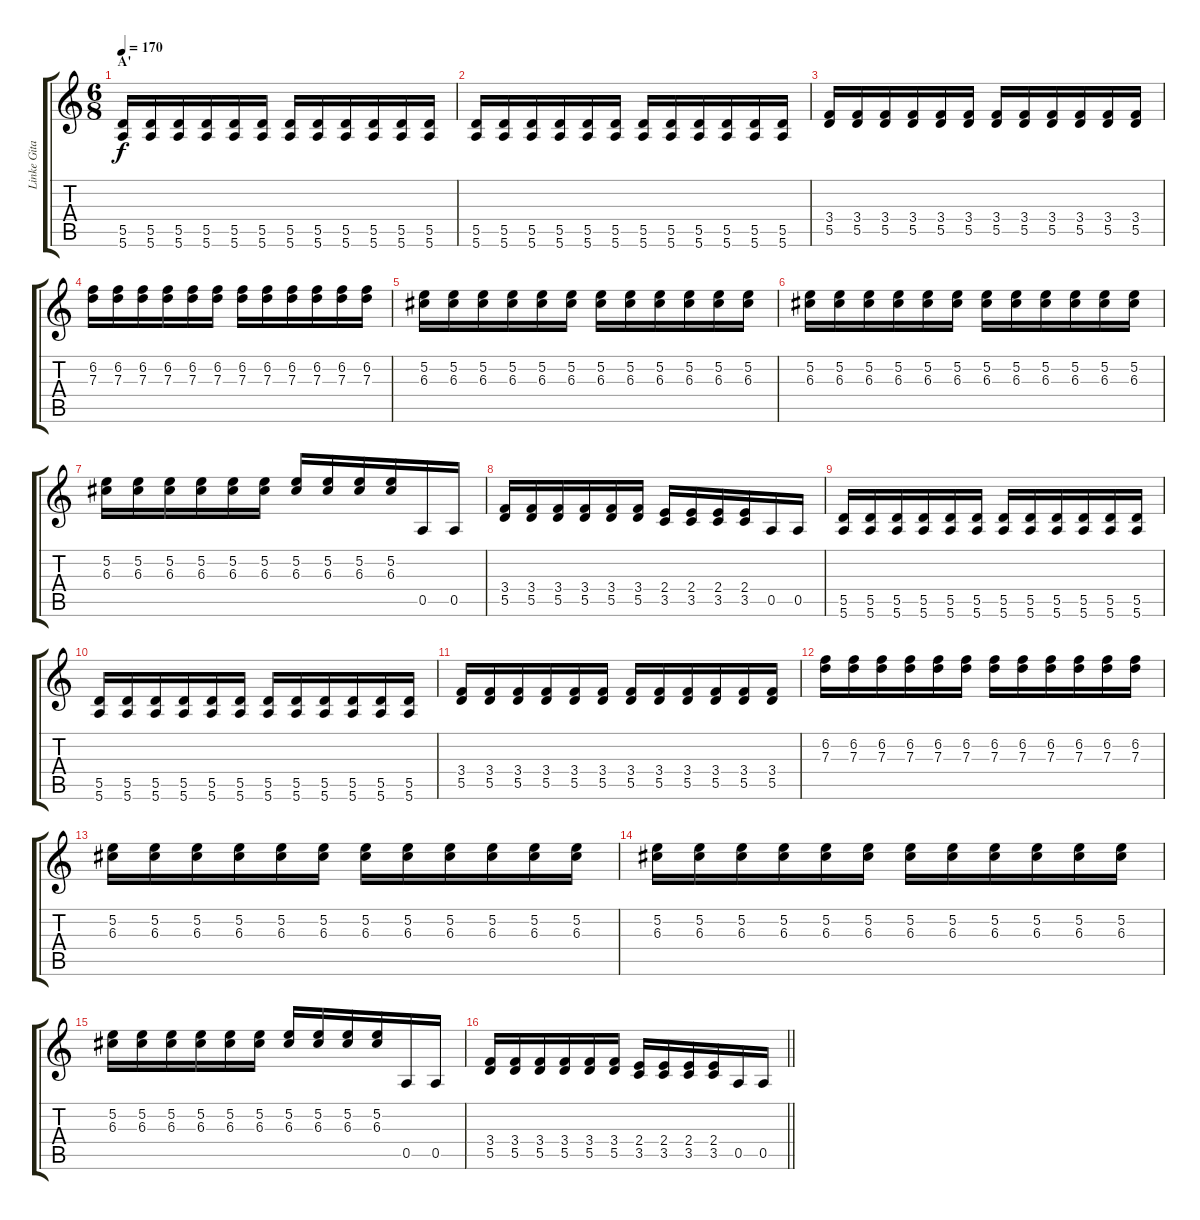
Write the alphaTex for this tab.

\track ("Linke Gitarre" "Linke Gita") {instrument distortionguitar}
\staff {score tabs}
\tuning (E4 B3 G3 D3 A2 E2) {hide}
\ts (6 8)
\section ("" "A'")
\tempo 170
\clef g2
\ks c
(5.5 5.6).16{dy f} (5.5 5.6).16 (5.5 5.6).16 (5.5 5.6).16 (5.5 5.6).16 (5.5 5.6).16 (5.5 5.6).16 (5.5 5.6).16 (5.5 5.6).16 (5.5 5.6).16 (5.5 5.6).16 (5.5 5.6).16 |
(5.5 5.6).16 (5.5 5.6).16 (5.5 5.6).16 (5.5 5.6).16 (5.5 5.6).16 (5.5 5.6).16 (5.5 5.6).16 (5.5 5.6).16 (5.5 5.6).16 (5.5 5.6).16 (5.5 5.6).16 (5.5 5.6).16 |
(3.4 5.5).16 (3.4 5.5).16 (3.4 5.5).16 (3.4 5.5).16 (3.4 5.5).16 (3.4 5.5).16 (3.4 5.5).16 (3.4 5.5).16 (3.4 5.5).16 (3.4 5.5).16 (3.4 5.5).16 (3.4 5.5).16 |
(6.2 7.3).16 (6.2 7.3).16 (6.2 7.3).16 (6.2 7.3).16 (6.2 7.3).16 (6.2 7.3).16 (6.2 7.3).16 (6.2 7.3).16 (6.2 7.3).16 (6.2 7.3).16 (6.2 7.3).16 (6.2 7.3).16 |
(5.2 6.3).16 (5.2 6.3).16 (5.2 6.3).16 (5.2 6.3).16 (5.2 6.3).16 (5.2 6.3).16 (5.2 6.3).16 (5.2 6.3).16 (5.2 6.3).16 (5.2 6.3).16 (5.2 6.3).16 (5.2 6.3).16 |
(5.2 6.3).16 (5.2 6.3).16 (5.2 6.3).16 (5.2 6.3).16 (5.2 6.3).16 (5.2 6.3).16 (5.2 6.3).16 (5.2 6.3).16 (5.2 6.3).16 (5.2 6.3).16 (5.2 6.3).16 (5.2 6.3).16 |
(5.2 6.3).16 (5.2 6.3).16 (5.2 6.3).16 (5.2 6.3).16 (5.2 6.3).16 (5.2 6.3).16 (5.2 6.3).16 (5.2 6.3).16 (5.2 6.3).16 (5.2 6.3).16 0.5.16 0.5.16 |
(3.4 5.5).16 (3.4 5.5).16 (3.4 5.5).16 (3.4 5.5).16 (3.4 5.5).16 (3.4 5.5).16 (2.4 3.5).16 (2.4 3.5).16 (2.4 3.5).16 (2.4 3.5).16 0.5.16 0.5.16 |
(5.5 5.6).16 (5.5 5.6).16 (5.5 5.6).16 (5.5 5.6).16 (5.5 5.6).16 (5.5 5.6).16 (5.5 5.6).16 (5.5 5.6).16 (5.5 5.6).16 (5.5 5.6).16 (5.5 5.6).16 (5.5 5.6).16 |
(5.5 5.6).16 (5.5 5.6).16 (5.5 5.6).16 (5.5 5.6).16 (5.5 5.6).16 (5.5 5.6).16 (5.5 5.6).16 (5.5 5.6).16 (5.5 5.6).16 (5.5 5.6).16 (5.5 5.6).16 (5.5 5.6).16 |
(3.4 5.5).16 (3.4 5.5).16 (3.4 5.5).16 (3.4 5.5).16 (3.4 5.5).16 (3.4 5.5).16 (3.4 5.5).16 (3.4 5.5).16 (3.4 5.5).16 (3.4 5.5).16 (3.4 5.5).16 (3.4 5.5).16 |
(6.2 7.3).16 (6.2 7.3).16 (6.2 7.3).16 (6.2 7.3).16 (6.2 7.3).16 (6.2 7.3).16 (6.2 7.3).16 (6.2 7.3).16 (6.2 7.3).16 (6.2 7.3).16 (6.2 7.3).16 (6.2 7.3).16 |
(5.2 6.3).16 (5.2 6.3).16 (5.2 6.3).16 (5.2 6.3).16 (5.2 6.3).16 (5.2 6.3).16 (5.2 6.3).16 (5.2 6.3).16 (5.2 6.3).16 (5.2 6.3).16 (5.2 6.3).16 (5.2 6.3).16 |
(5.2 6.3).16 (5.2 6.3).16 (5.2 6.3).16 (5.2 6.3).16 (5.2 6.3).16 (5.2 6.3).16 (5.2 6.3).16 (5.2 6.3).16 (5.2 6.3).16 (5.2 6.3).16 (5.2 6.3).16 (5.2 6.3).16 |
(5.2 6.3).16 (5.2 6.3).16 (5.2 6.3).16 (5.2 6.3).16 (5.2 6.3).16 (5.2 6.3).16 (5.2 6.3).16 (5.2 6.3).16 (5.2 6.3).16 (5.2 6.3).16 0.5.16 0.5.16 |
\barLineRight lightlight
(3.4 5.5).16 (3.4 5.5).16 (3.4 5.5).16 (3.4 5.5).16 (3.4 5.5).16 (3.4 5.5).16 (2.4 3.5).16 (2.4 3.5).16 (2.4 3.5).16 (2.4 3.5).16 0.5.16 0.5.16
